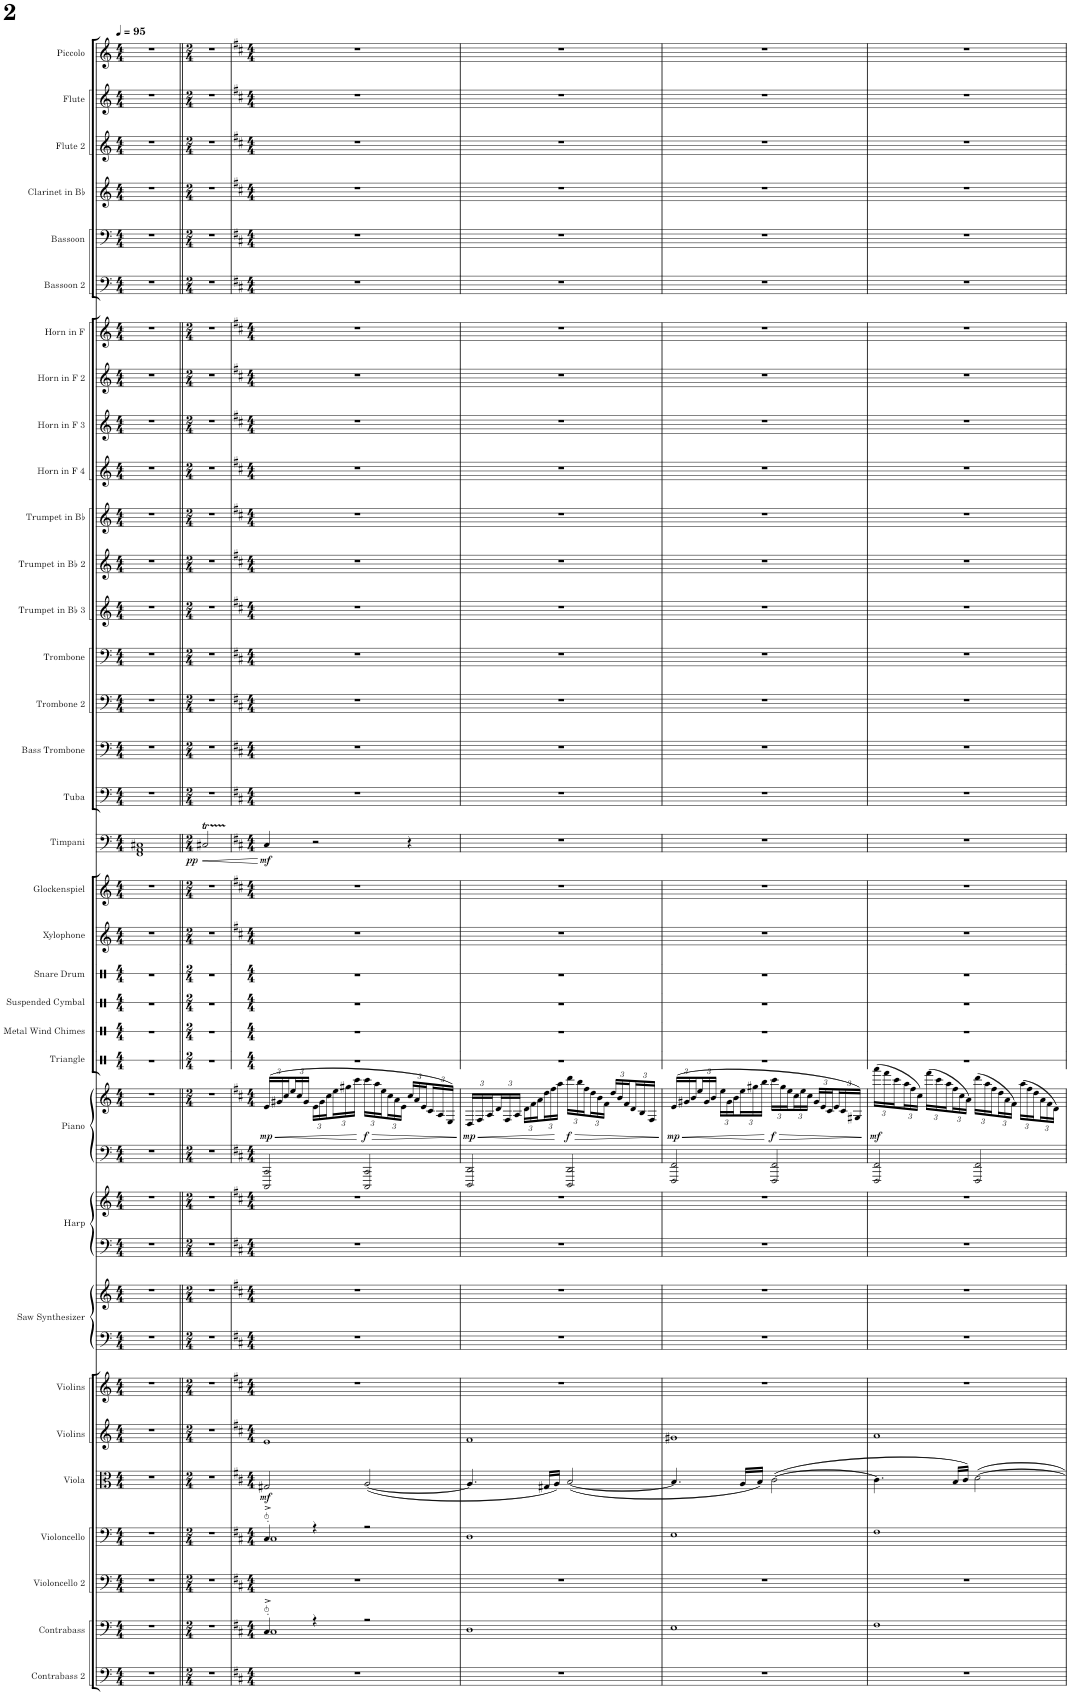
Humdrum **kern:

**kern	**kern	**kern	**kern	**kern	**dynam	**kern	**kern	**kern	**kern	**kern	**kern	**kern	**kern	**dynam	**kern	**kern	**kern	**kern	**kern	**kern	**kern	**dynam	**kern	**kern	**kern	**kern	**kern	**kern	**kern	**kern	**kern	**kern	**kern	**kern	**kern	**kern	**kern	**kern	**kern
*part34	*part33	*part32	*part31	*part30	*part30	*part29	*part28	*part27	*part27	*part26	*part26	*part25	*part25	*part25	*part24	*part23	*part22	*part21	*part20	*part19	*part18	*part18	*part17	*part16	*part15	*part14	*part13	*part12	*part11	*part10	*part9	*part8	*part7	*part6	*part5	*part4	*part3	*part2	*part1
*staff37	*staff36	*staff35	*staff34	*staff33	*staff33	*staff32	*staff31	*staff30	*staff29	*staff28	*staff27	*staff26	*staff25	*staff25/26	*staff24	*staff23	*staff22	*staff21	*staff20	*staff19	*staff18	*staff18	*staff17	*staff16	*staff15	*staff14	*staff13	*staff12	*staff11	*staff10	*staff9	*staff8	*staff7	*staff6	*staff5	*staff4	*staff3	*staff2	*staff1
*I"Contrabass 2	*I"Contrabass	*I"Violoncello 2	*I"Violoncello	*I"Viola	*	*I"Violins	*I"Violins	*I"Saw Synthesizer	*	*I"Harp	*	*I"Piano	*	*	*I"Triangle	*I"Metal Wind Chimes	*I"Suspended Cymbal	*I"Snare Drum	*I"Xylophone	*I"Glockenspiel	*I"Timpani	*	*I"Tuba	*I"Bass Trombone	*I"Trombone 2	*I"Trombone	*I"Trumpet in Bb 3	*I"Trumpet in Bb 2	*I"Trumpet in Bb	*I"Horn in F 4	*I"Horn in F 3	*I"Horn in F 2	*I"Horn in F	*I"Bassoon 2	*I"Bassoon	*I"Clarinet in Bb	*I"Flute 2	*I"Flute	*I"Piccolo
*I'Cb. 2	*I'Cb.	*I'Vc. 2	*I'Vc.	*I'Vla.	*	*I'Vlns.	*I'Vlns.	*I'Synth.	*	*I'Hrp.	*	*I'Pno.	*	*	*I'Trgl.	*I'Met. Wn Ch.	*I'Sus. Cym.	*I'SD	*I'Xyl.	*I'Glock.	*I'Timp.	*	*I'Tba.	*I'B. Tbn.	*I'Tbn. 2	*I'Tbn.	*I'Tpt. in Bb 3	*I'Tpt. in Bb 2	*I'Tpt. in Bb	*I'Hn. in F 4	*I'Hn. in F 3	*I'Hn. in F 2	*I'Hn. in F	*I'Bsn. 2	*I'Bsn.	*I'Cl. in Bb	*I'Fl. 2	*I'Fl.	*I'Picc.
*	*	*	*	*	*	*	*	*	*	*	*	*	*	*	*stria1	*stria1	*stria1	*stria1	*	*	*	*	*	*	*	*	*	*	*	*	*	*	*	*	*	*	*	*	*
*clefF4	*clefF4	*clefF4	*clefF4	*clefC3	*	*clefG2	*clefG2	*clefF4	*clefG2	*clefF4	*clefG2	*clefF4	*clefG2	*	*clefX	*clefX	*clefX	*clefX	*clefG2	*clefG2	*clefF4	*	*clefF4	*clefF4	*clefF4	*clefF4	*clefG2	*clefG2	*clefG2	*clefG2	*clefG2	*clefG2	*clefG2	*clefF4	*clefF4	*clefG2	*clefG2	*clefG2	*clefG2
*Trd7c12	*Trd7c12	*	*	*	*	*	*	*	*	*	*	*	*	*	*	*	*	*	*Trd-7c-12	*Trd-14c-24	*	*	*	*	*	*	*Trd1c2	*Trd1c2	*Trd1c2	*Trd4c7	*Trd4c7	*Trd4c7	*Trd4c7	*	*	*Trd1c2	*	*	*Trd-7c-12
*k[]	*k[]	*k[]	*k[]	*k[]	*	*k[]	*k[]	*k[]	*k[]	*k[]	*k[]	*k[]	*k[]	*	*k[]	*k[]	*k[]	*k[]	*k[]	*k[]	*k[]	*	*k[]	*k[]	*k[]	*k[]	*k[]	*k[]	*k[]	*k[]	*k[]	*k[]	*k[]	*k[]	*k[]	*k[]	*k[]	*k[]	*k[]
*M4/4	*M4/4	*M4/4	*M4/4	*M4/4	*	*M4/4	*M4/4	*M4/4	*M4/4	*M4/4	*M4/4	*M4/4	*M4/4	*	*M4/4	*M4/4	*M4/4	*M4/4	*M4/4	*M4/4	*M4/4	*	*M4/4	*M4/4	*M4/4	*M4/4	*M4/4	*M4/4	*M4/4	*M4/4	*M4/4	*M4/4	*M4/4	*M4/4	*M4/4	*M4/4	*M4/4	*M4/4	*M4/4
*MM95	*MM95	*MM95	*MM95	*MM95	*	*MM95	*MM95	*MM95	*MM95	*MM95	*MM95	*MM95	*MM95	*	*MM95	*MM95	*MM95	*MM95	*MM95	*MM95	*MM95	*	*MM95	*MM95	*MM95	*MM95	*MM95	*MM95	*MM95	*MM95	*MM95	*MM95	*MM95	*MM95	*MM95	*MM95	*MM95	*MM95	*MM95
=1	=1	=1	=1	=1	=1	=1	=1	=1	=1	=1	=1	=1	=1	=1	=1	=1	=1	=1	=1	=1	=1	=1	=1	=1	=1	=1	=1	=1	=1	=1	=1	=1	=1	=1	=1	=1	=1	=1	=1
1r	1r	1r	1r	1r	.	1r	1r	1r	1r	1r	1r	1r	1r	.	1r	1r	1r	1r	1r	1r	1FF 1AA 1C#X	.	1r	1r	1r	1r	1r	1r	1r	1r	1r	1r	1r	1r	1r	1r	1r	1r	1r
=2||	=2||	=2||	=2||	=2||	=2||	=2||	=2||	=2||	=2||	=2||	=2||	=2||	=2||	=2||	=2||	=2||	=2||	=2||	=2||	=2||	=2||	=2||	=2||	=2||	=2||	=2||	=2||	=2||	=2||	=2||	=2||	=2||	=2||	=2||	=2||	=2||	=2||	=2||	=2||
*M2/4	*M2/4	*M2/4	*M2/4	*M2/4	*	*M2/4	*M2/4	*M2/4	*M2/4	*M2/4	*M2/4	*M2/4	*M2/4	*	*M2/4	*M2/4	*M2/4	*M2/4	*M2/4	*M2/4	*M2/4	*	*M2/4	*M2/4	*M2/4	*M2/4	*M2/4	*M2/4	*M2/4	*M2/4	*M2/4	*M2/4	*M2/4	*M2/4	*M2/4	*M2/4	*M2/4	*M2/4	*M2/4
!	!	!	!	!	!	!	!	!	!	!	!	!	!	!	!	!	!	!	!	!	!	!LO:DY:b	!	!	!	!	!	!	!	!	!	!	!	!	!	!	!	!	!
2r	2r	2r	2r	2r	.	2r	2r	2r	2r	2r	2r	2r	2r	.	2r	2r	2r	2r	2r	2r	2C#Xt/	pp	2r	2r	2r	2r	2r	2r	2r	2r	2r	2r	2r	2r	2r	2r	2r	2r	2r
=3	=3	=3	=3	=3	=3	=3	=3	=3	=3	=3	=3	=3	=3	=3	=3	=3	=3	=3	=3	=3	=3	=3	=3	=3	=3	=3	=3	=3	=3	=3	=3	=3	=3	=3	=3	=3	=3	=3	=3
*k[f#c#]	*k[f#c#]	*k[f#c#]	*k[f#c#]	*k[f#c#]	*	*k[f#c#]	*k[f#c#]	*k[f#c#]	*k[f#c#]	*k[f#c#]	*k[f#c#]	*k[f#c#]	*k[f#c#]	*	*	*	*	*	*k[f#c#]	*k[f#c#]	*k[f#c#]	*	*k[f#c#]	*k[f#c#]	*k[f#c#]	*k[f#c#]	*k[f#c#]	*k[f#c#]	*k[f#c#]	*k[f#c#]	*k[f#c#]	*k[f#c#]	*k[f#c#]	*k[f#c#]	*k[f#c#]	*k[f#c#]	*k[f#c#]	*k[f#c#]	*k[f#c#]
*M4/4	*M4/4	*M4/4	*M4/4	*M4/4	*	*M4/4	*M4/4	*M4/4	*M4/4	*M4/4	*M4/4	*M4/4	*M4/4	*	*M4/4	*M4/4	*M4/4	*M4/4	*M4/4	*M4/4	*M4/4	*	*M4/4	*M4/4	*M4/4	*M4/4	*M4/4	*M4/4	*M4/4	*M4/4	*M4/4	*M4/4	*M4/4	*M4/4	*M4/4	*M4/4	*M4/4	*M4/4	*M4/4
*	*^	*	*^	*	*	*	*	*	*	*	*	*	*	*	*	*	*	*	*	*	*	*	*	*	*	*	*	*	*	*	*	*	*	*	*	*	*	*	*
*	*	*	*	*	*	*	*	*	*	*	*	*	*	*	*Xbrackettup	*	*	*	*	*	*	*	*	*	*	*	*	*	*	*	*	*	*	*	*	*	*	*	*	*	*
!	!	!	!	!	!	!	!LO:DY:b	!	!	!	!	!	!	!	!	!LO:HP:b	!	!	!	!	!	!	!	!	!	!	!	!	!	!	!	!	!	!	!	!	!	!	!	!	!
!	!	!	!	!	!	!	!	!	!	!	!	!	!	!	!	!LO:DY:n=1:b	!	!	!	!	!	!	!	!LO:DY:b	!	!	!	!	!	!	!	!	!	!	!	!	!	!	!	!	!
1r	4C#'^/	1C#	1r	4C#'^/	1C#	2G#X/	mf	1e	1r	1r	1r	1r	1r	2CCC#/ 2CC#/	(24e/LL	< mp	1r	1r	1r	1r	1r	1r	4C#/	mf	1r	1r	1r	1r	1r	1r	1r	1r	1r	1r	1r	1r	1r	1r	1r	1r	1r
.	.	.	.	.	.	.	.	.	.	.	.	.	.	.	24g#X/	.	.	.	.	.	.	.	.	.	.	.	.	.	.	.	.	.	.	.	.	.	.	.	.	.	.
.	.	.	.	.	.	.	.	.	.	.	.	.	.	.	24cc#/	.	.	.	.	.	.	.	.	.	.	.	.	.	.	.	.	.	.	.	.	.	.	.	.	.	.
.	.	.	.	.	.	.	.	.	.	.	.	.	.	.	24ee/	.	.	.	.	.	.	.	.	.	.	.	.	.	.	.	.	.	.	.	.	.	.	.	.	.	.
.	.	.	.	.	.	.	.	.	.	.	.	.	.	.	24cc#/	.	.	.	.	.	.	.	.	.	.	.	.	.	.	.	.	.	.	.	.	.	.	.	.	.	.
.	.	.	.	.	.	.	.	.	.	.	.	.	.	.	24g#/JJ	.	.	.	.	.	.	.	.	.	.	.	.	.	.	.	.	.	.	.	.	.	.	.	.	.	.
.	4r	.	.	4r	.	.	.	.	.	.	.	.	.	.	24e\LL	.	.	.	.	.	.	.	2r	.	.	.	.	.	.	.	.	.	.	.	.	.	.	.	.	.	.
.	.	.	.	.	.	.	.	.	.	.	.	.	.	.	24g#\	.	.	.	.	.	.	.	.	.	.	.	.	.	.	.	.	.	.	.	.	.	.	.	.	.	.
.	.	.	.	.	.	.	.	.	.	.	.	.	.	.	24cc#\	.	.	.	.	.	.	.	.	.	.	.	.	.	.	.	.	.	.	.	.	.	.	.	.	.	.
.	.	.	.	.	.	.	.	.	.	.	.	.	.	.	24ee\	.	.	.	.	.	.	.	.	.	.	.	.	.	.	.	.	.	.	.	.	.	.	.	.	.	.
.	.	.	.	.	.	.	.	.	.	.	.	.	.	.	24gg#X\	.	.	.	.	.	.	.	.	.	.	.	.	.	.	.	.	.	.	.	.	.	.	.	.	.	.
.	.	.	.	.	.	.	.	.	.	.	.	.	.	.	24ccc#\JJ	.	.	.	.	.	.	.	.	.	.	.	.	.	.	.	.	.	.	.	.	.	.	.	.	.	.
!	!	!	!	!	!	!	!	!	!	!	!	!	!	!	!	!LO:HP:b	!	!	!	!	!	!	!	!	!	!	!	!	!	!	!	!	!	!	!	!	!	!	!	!	!
!	!	!	!	!	!	!	!	!	!	!	!	!	!	!	!	!LO:DY:n=2:b	!	!	!	!	!	!	!	!	!	!	!	!	!	!	!	!	!	!	!	!	!	!	!	!	!
.	2r	.	.	2r	.	([2A/	.	.	.	.	.	.	.	2CCC#/ 2CC#/	24ccc#\LL	> f	.	.	.	.	.	.	.	.	.	.	.	.	.	.	.	.	.	.	.	.	.	.	.	.	.
.	.	.	.	.	.	.	.	.	.	.	.	.	.	.	24aa\	.	.	.	.	.	.	.	.	.	.	.	.	.	.	.	.	.	.	.	.	.	.	.	.	.	.
.	.	.	.	.	.	.	.	.	.	.	.	.	.	.	24ee\	.	.	.	.	.	.	.	.	.	.	.	.	.	.	.	.	.	.	.	.	.	.	.	.	.	.
.	.	.	.	.	.	.	.	.	.	.	.	.	.	.	24cc#\	.	.	.	.	.	.	.	.	.	.	.	.	.	.	.	.	.	.	.	.	.	.	.	.	.	.
.	.	.	.	.	.	.	.	.	.	.	.	.	.	.	24a\	.	.	.	.	.	.	.	.	.	.	.	.	.	.	.	.	.	.	.	.	.	.	.	.	.	.
.	.	.	.	.	.	.	.	.	.	.	.	.	.	.	24e\JJ	.	.	.	.	.	.	.	.	.	.	.	.	.	.	.	.	.	.	.	.	.	.	.	.	.	.
.	.	.	.	.	.	.	.	.	.	.	.	.	.	.	24cc#/LL	.	.	.	.	.	.	.	4r	.	.	.	.	.	.	.	.	.	.	.	.	.	.	.	.	.	.
.	.	.	.	.	.	.	.	.	.	.	.	.	.	.	24a/	.	.	.	.	.	.	.	.	.	.	.	.	.	.	.	.	.	.	.	.	.	.	.	.	.	.
.	.	.	.	.	.	.	.	.	.	.	.	.	.	.	24e/	.	.	.	.	.	.	.	.	.	.	.	.	.	.	.	.	.	.	.	.	.	.	.	.	.	.
.	.	.	.	.	.	.	.	.	.	.	.	.	.	.	24c#/	.	.	.	.	.	.	.	.	.	.	.	.	.	.	.	.	.	.	.	.	.	.	.	.	.	.
.	.	.	.	.	.	.	.	.	.	.	.	.	.	.	24A/	.	.	.	.	.	.	.	.	.	.	.	.	.	.	.	.	.	.	.	.	.	.	.	.	.	.
.	.	.	.	.	.	.	.	.	.	.	.	.	.	.	24E/JJ)	.	.	.	.	.	.	.	.	.	.	.	.	.	.	.	.	.	.	.	.	.	.	.	.	.	.
*	*v	*v	*	*v	*v	*	*	*	*	*	*	*	*	*	*	*	*	*	*	*	*	*	*	*	*	*	*	*	*	*	*	*	*	*	*	*	*	*	*	*	*
.	.	.	.	.	.	.	.	.	.	.	.	.	.	[	.	.	.	.	.	.	.	.	.	.	.	.	.	.	.	.	.	.	.	.	.	.	.	.	.
=4	=4	=4	=4	=4	=4	=4	=4	=4	=4	=4	=4	=4	=4	=4	=4	=4	=4	=4	=4	=4	=4	=4	=4	=4	=4	=4	=4	=4	=4	=4	=4	=4	=4	=4	=4	=4	=4	=4	=4
!	!	!	!	!	!	!	!	!	!	!	!	!	!	!LO:HP:b	!	!	!	!	!	!	!	!	!	!	!	!	!	!	!	!	!	!	!	!	!	!	!	!	!
!	!	!	!	!	!	!	!	!	!	!	!	!	!	!LO:DY:n=1:b	!	!	!	!	!	!	!	!	!	!	!	!	!	!	!	!	!	!	!	!	!	!	!	!	!
1r	1D	1r	1D	4.A/]	.	1f#	1r	1r	1r	1r	1r	2DDD/ 2DD/	24D/LL	< mp	1r	1r	1r	1r	1r	1r	1r	.	1r	1r	1r	1r	1r	1r	1r	1r	1r	1r	1r	1r	1r	1r	1r	1r	1r
.	.	.	.	.	.	.	.	.	.	.	.	.	24F#/	.	.	.	.	.	.	.	.	.	.	.	.	.	.	.	.	.	.	.	.	.	.	.	.	.	.
.	.	.	.	.	.	.	.	.	.	.	.	.	24A/	.	.	.	.	.	.	.	.	.	.	.	.	.	.	.	.	.	.	.	.	.	.	.	.	.	.
.	.	.	.	.	.	.	.	.	.	.	.	.	24d/	.	.	.	.	.	.	.	.	.	.	.	.	.	.	.	.	.	.	.	.	.	.	.	.	.	.
.	.	.	.	.	.	.	.	.	.	.	.	.	24F#/	.	.	.	.	.	.	.	.	.	.	.	.	.	.	.	.	.	.	.	.	.	.	.	.	.	.
.	.	.	.	.	.	.	.	.	.	.	.	.	24A/JJ	.	.	.	.	.	.	.	.	.	.	.	.	.	.	.	.	.	.	.	.	.	.	.	.	.	.
.	.	.	.	.	.	.	.	.	.	.	.	.	24d\LL	.	.	.	.	.	.	.	.	.	.	.	.	.	.	.	.	.	.	.	.	.	.	.	.	.	.
.	.	.	.	.	.	.	.	.	.	.	.	.	24f#\	.	.	.	.	.	.	.	.	.	.	.	.	.	.	.	.	.	.	.	.	.	.	.	.	.	.
.	.	.	.	.	.	.	.	.	.	.	.	.	24a\	.	.	.	.	.	.	.	.	.	.	.	.	.	.	.	.	.	.	.	.	.	.	.	.	.	.
.	.	.	.	16G#X/LL	.	.	.	.	.	.	.	.	24dd\	.	.	.	.	.	.	.	.	.	.	.	.	.	.	.	.	.	.	.	.	.	.	.	.	.	.
.	.	.	.	.	.	.	.	.	.	.	.	.	24ff#\	.	.	.	.	.	.	.	.	.	.	.	.	.	.	.	.	.	.	.	.	.	.	.	.	.	.
.	.	.	.	16A/JJ)	.	.	.	.	.	.	.	.	.	.	.	.	.	.	.	.	.	.	.	.	.	.	.	.	.	.	.	.	.	.	.	.	.	.	.
.	.	.	.	.	.	.	.	.	.	.	.	.	24aa\JJ	.	.	.	.	.	.	.	.	.	.	.	.	.	.	.	.	.	.	.	.	.	.	.	.	.	.
!	!	!	!	!	!	!	!	!	!	!	!	!	!	!LO:HP:n=1:b	!	!	!	!	!	!	!	!	!	!	!	!	!	!	!	!	!	!	!	!	!	!	!	!	!
!	!	!	!	!	!	!	!	!	!	!	!	!	!	!LO:DY:n=2:b	!	!	!	!	!	!	!	!	!	!	!	!	!	!	!	!	!	!	!	!	!	!	!	!	!
.	.	.	.	([2B/	.	.	.	.	.	.	.	2DDD/ 2DD/	24ddd\LL	] > f	.	.	.	.	.	.	.	.	.	.	.	.	.	.	.	.	.	.	.	.	.	.	.	.	.
.	.	.	.	.	.	.	.	.	.	.	.	.	24bb\	.	.	.	.	.	.	.	.	.	.	.	.	.	.	.	.	.	.	.	.	.	.	.	.	.	.
.	.	.	.	.	.	.	.	.	.	.	.	.	24ff#\	.	.	.	.	.	.	.	.	.	.	.	.	.	.	.	.	.	.	.	.	.	.	.	.	.	.
.	.	.	.	.	.	.	.	.	.	.	.	.	24dd\	.	.	.	.	.	.	.	.	.	.	.	.	.	.	.	.	.	.	.	.	.	.	.	.	.	.
.	.	.	.	.	.	.	.	.	.	.	.	.	24b\	.	.	.	.	.	.	.	.	.	.	.	.	.	.	.	.	.	.	.	.	.	.	.	.	.	.
.	.	.	.	.	.	.	.	.	.	.	.	.	24f#\JJ	.	.	.	.	.	.	.	.	.	.	.	.	.	.	.	.	.	.	.	.	.	.	.	.	.	.
.	.	.	.	.	.	.	.	.	.	.	.	.	24dd/LL	.	.	.	.	.	.	.	.	.	.	.	.	.	.	.	.	.	.	.	.	.	.	.	.	.	.
.	.	.	.	.	.	.	.	.	.	.	.	.	24b/	.	.	.	.	.	.	.	.	.	.	.	.	.	.	.	.	.	.	.	.	.	.	.	.	.	.
.	.	.	.	.	.	.	.	.	.	.	.	.	24f#/	.	.	.	.	.	.	.	.	.	.	.	.	.	.	.	.	.	.	.	.	.	.	.	.	.	.
.	.	.	.	.	.	.	.	.	.	.	.	.	24d/	.	.	.	.	.	.	.	.	.	.	.	.	.	.	.	.	.	.	.	.	.	.	.	.	.	.
.	.	.	.	.	.	.	.	.	.	.	.	.	24B/	.	.	.	.	.	.	.	.	.	.	.	.	.	.	.	.	.	.	.	.	.	.	.	.	.	.
.	.	.	.	.	.	.	.	.	.	.	.	.	24F#/JJ	.	.	.	.	.	.	.	.	.	.	.	.	.	.	.	.	.	.	.	.	.	.	.	.	.	.
.	.	.	.	.	.	.	.	.	.	.	.	.	.	[	.	.	.	.	.	.	.	.	.	.	.	.	.	.	.	.	.	.	.	.	.	.	.	.	.
=5	=5	=5	=5	=5	=5	=5	=5	=5	=5	=5	=5	=5	=5	=5	=5	=5	=5	=5	=5	=5	=5	=5	=5	=5	=5	=5	=5	=5	=5	=5	=5	=5	=5	=5	=5	=5	=5	=5	=5
!	!	!	!	!	!	!	!	!	!	!	!	!	!	!LO:HP:b	!	!	!	!	!	!	!	!	!	!	!	!	!	!	!	!	!	!	!	!	!	!	!	!	!
!	!	!	!	!	!	!	!	!	!	!	!	!	!	!LO:DY:n=1:b	!	!	!	!	!	!	!	!	!	!	!	!	!	!	!	!	!	!	!	!	!	!	!	!	!
1r	1E	1r	1E	4.B/]	.	1g#X	1r	1r	1r	1r	1r	2FFF#/ 2FF#/	(24e/LL	< mp	1r	1r	1r	1r	1r	1r	1r	.	1r	1r	1r	1r	1r	1r	1r	1r	1r	1r	1r	1r	1r	1r	1r	1r	1r
.	.	.	.	.	.	.	.	.	.	.	.	.	24g#X/	.	.	.	.	.	.	.	.	.	.	.	.	.	.	.	.	.	.	.	.	.	.	.	.	.	.
.	.	.	.	.	.	.	.	.	.	.	.	.	24b/	.	.	.	.	.	.	.	.	.	.	.	.	.	.	.	.	.	.	.	.	.	.	.	.	.	.
.	.	.	.	.	.	.	.	.	.	.	.	.	24ee/	.	.	.	.	.	.	.	.	.	.	.	.	.	.	.	.	.	.	.	.	.	.	.	.	.	.
.	.	.	.	.	.	.	.	.	.	.	.	.	24g#/	.	.	.	.	.	.	.	.	.	.	.	.	.	.	.	.	.	.	.	.	.	.	.	.	.	.
.	.	.	.	.	.	.	.	.	.	.	.	.	24b/JJ	.	.	.	.	.	.	.	.	.	.	.	.	.	.	.	.	.	.	.	.	.	.	.	.	.	.
.	.	.	.	.	.	.	.	.	.	.	.	.	24ee\LL	.	.	.	.	.	.	.	.	.	.	.	.	.	.	.	.	.	.	.	.	.	.	.	.	.	.
.	.	.	.	.	.	.	.	.	.	.	.	.	24g#\	.	.	.	.	.	.	.	.	.	.	.	.	.	.	.	.	.	.	.	.	.	.	.	.	.	.
.	.	.	.	.	.	.	.	.	.	.	.	.	24b\	.	.	.	.	.	.	.	.	.	.	.	.	.	.	.	.	.	.	.	.	.	.	.	.	.	.
.	.	.	.	16A/LL	.	.	.	.	.	.	.	.	24ee\	.	.	.	.	.	.	.	.	.	.	.	.	.	.	.	.	.	.	.	.	.	.	.	.	.	.
.	.	.	.	.	.	.	.	.	.	.	.	.	24gg#X\	.	.	.	.	.	.	.	.	.	.	.	.	.	.	.	.	.	.	.	.	.	.	.	.	.	.
.	.	.	.	16B/JJ)	.	.	.	.	.	.	.	.	.	.	.	.	.	.	.	.	.	.	.	.	.	.	.	.	.	.	.	.	.	.	.	.	.	.	.
.	.	.	.	.	.	.	.	.	.	.	.	.	24bb\JJ	.	.	.	.	.	.	.	.	.	.	.	.	.	.	.	.	.	.	.	.	.	.	.	.	.	.
!	!	!	!	!	!	!	!	!	!	!	!	!	!	!LO:DY:n=2:b	!	!	!	!	!	!	!	!	!	!	!	!	!	!	!	!	!	!	!	!	!	!	!	!	!
.	.	.	.	([2c#\	.	.	.	.	.	.	.	2FFF#/ 2FF#/	24ccc#\LL	] f	.	.	.	.	.	.	.	.	.	.	.	.	.	.	.	.	.	.	.	.	.	.	.	.	.
.	.	.	.	.	.	.	.	.	.	.	.	.	24gg#\	.	.	.	.	.	.	.	.	.	.	.	.	.	.	.	.	.	.	.	.	.	.	.	.	.	.
.	.	.	.	.	.	.	.	.	.	.	.	.	24ee\	.	.	.	.	.	.	.	.	.	.	.	.	.	.	.	.	.	.	.	.	.	.	.	.	.	.
.	.	.	.	.	.	.	.	.	.	.	.	.	24cc#\	.	.	.	.	.	.	.	.	.	.	.	.	.	.	.	.	.	.	.	.	.	.	.	.	.	.
.	.	.	.	.	.	.	.	.	.	.	.	.	24ee\	.	.	.	.	.	.	.	.	.	.	.	.	.	.	.	.	.	.	.	.	.	.	.	.	.	.
.	.	.	.	.	.	.	.	.	.	.	.	.	24cc#\JJ	.	.	.	.	.	.	.	.	.	.	.	.	.	.	.	.	.	.	.	.	.	.	.	.	.	.
.	.	.	.	.	.	.	.	.	.	.	.	.	24g#/LL	.	.	.	.	.	.	.	.	.	.	.	.	.	.	.	.	.	.	.	.	.	.	.	.	.	.
.	.	.	.	.	.	.	.	.	.	.	.	.	24e/	.	.	.	.	.	.	.	.	.	.	.	.	.	.	.	.	.	.	.	.	.	.	.	.	.	.
.	.	.	.	.	.	.	.	.	.	.	.	.	24c#/	.	.	.	.	.	.	.	.	.	.	.	.	.	.	.	.	.	.	.	.	.	.	.	.	.	.
.	.	.	.	.	.	.	.	.	.	.	.	.	24e/	.	.	.	.	.	.	.	.	.	.	.	.	.	.	.	.	.	.	.	.	.	.	.	.	.	.
.	.	.	.	.	.	.	.	.	.	.	.	.	24c#/	.	.	.	.	.	.	.	.	.	.	.	.	.	.	.	.	.	.	.	.	.	.	.	.	.	.
.	.	.	.	.	.	.	.	.	.	.	.	.	24G#X/JJ)	.	.	.	.	.	.	.	.	.	.	.	.	.	.	.	.	.	.	.	.	.	.	.	.	.	.
.	.	.	.	.	.	.	.	.	.	.	.	.	.	[	.	.	.	.	.	.	.	.	.	.	.	.	.	.	.	.	.	.	.	.	.	.	.	.	.
=6	=6	=6	=6	=6	=6	=6	=6	=6	=6	=6	=6	=6	=6	=6	=6	=6	=6	=6	=6	=6	=6	=6	=6	=6	=6	=6	=6	=6	=6	=6	=6	=6	=6	=6	=6	=6	=6	=6	=6
!	!	!	!	!	!	!	!	!	!	!	!	!	!	!LO:DY:b	!	!	!	!	!	!	!	!	!	!	!	!	!	!	!	!	!	!	!	!	!	!	!	!	!
1r	1F#	1r	1F#	4.c#\]	.	1a	1r	1r	1r	1r	1r	2FFF#/ 2FF#/	(24aaa\LL	mf	1r	1r	1r	1r	1r	1r	1r	.	1r	1r	1r	1r	1r	1r	1r	1r	1r	1r	1r	1r	1r	1r	1r	1r	1r
.	.	.	.	.	.	.	.	.	.	.	.	.	24fff#\	.	.	.	.	.	.	.	.	.	.	.	.	.	.	.	.	.	.	.	.	.	.	.	.	.	.
.	.	.	.	.	.	.	.	.	.	.	.	.	24ccc#\	.	.	.	.	.	.	.	.	.	.	.	.	.	.	.	.	.	.	.	.	.	.	.	.	.	.
.	.	.	.	.	.	.	.	.	.	.	.	.	24aa\	.	.	.	.	.	.	.	.	.	.	.	.	.	.	.	.	.	.	.	.	.	.	.	.	.	.
.	.	.	.	.	.	.	.	.	.	.	.	.	24ff#\	.	.	.	.	.	.	.	.	.	.	.	.	.	.	.	.	.	.	.	.	.	.	.	.	.	.
.	.	.	.	.	.	.	.	.	.	.	.	.	24cc#\JJ)	.	.	.	.	.	.	.	.	.	.	.	.	.	.	.	.	.	.	.	.	.	.	.	.	.	.
.	.	.	.	.	.	.	.	.	.	.	.	.	(24fff#\LL	.	.	.	.	.	.	.	.	.	.	.	.	.	.	.	.	.	.	.	.	.	.	.	.	.	.
.	.	.	.	.	.	.	.	.	.	.	.	.	24ccc#\	.	.	.	.	.	.	.	.	.	.	.	.	.	.	.	.	.	.	.	.	.	.	.	.	.	.
.	.	.	.	.	.	.	.	.	.	.	.	.	24aa\	.	.	.	.	.	.	.	.	.	.	.	.	.	.	.	.	.	.	.	.	.	.	.	.	.	.
.	.	.	.	16B/LL	.	.	.	.	.	.	.	.	24ff#\	.	.	.	.	.	.	.	.	.	.	.	.	.	.	.	.	.	.	.	.	.	.	.	.	.	.
.	.	.	.	.	.	.	.	.	.	.	.	.	24cc#\	.	.	.	.	.	.	.	.	.	.	.	.	.	.	.	.	.	.	.	.	.	.	.	.	.	.
.	.	.	.	16c#/JJ)	.	.	.	.	.	.	.	.	.	.	.	.	.	.	.	.	.	.	.	.	.	.	.	.	.	.	.	.	.	.	.	.	.	.	.
.	.	.	.	.	.	.	.	.	.	.	.	.	24a\JJ)	.	.	.	.	.	.	.	.	.	.	.	.	.	.	.	.	.	.	.	.	.	.	.	.	.	.
.	.	.	.	[2d\	.	.	.	.	.	.	.	2FFF#/ 2FF#/	(24ddd\LL	.	.	.	.	.	.	.	.	.	.	.	.	.	.	.	.	.	.	.	.	.	.	.	.	.	.
.	.	.	.	.	.	.	.	.	.	.	.	.	24aa\	.	.	.	.	.	.	.	.	.	.	.	.	.	.	.	.	.	.	.	.	.	.	.	.	.	.
.	.	.	.	.	.	.	.	.	.	.	.	.	24ff#\	.	.	.	.	.	.	.	.	.	.	.	.	.	.	.	.	.	.	.	.	.	.	.	.	.	.
.	.	.	.	.	.	.	.	.	.	.	.	.	24dd\	.	.	.	.	.	.	.	.	.	.	.	.	.	.	.	.	.	.	.	.	.	.	.	.	.	.
.	.	.	.	.	.	.	.	.	.	.	.	.	24a\	.	.	.	.	.	.	.	.	.	.	.	.	.	.	.	.	.	.	.	.	.	.	.	.	.	.
.	.	.	.	.	.	.	.	.	.	.	.	.	24f#\JJ)	.	.	.	.	.	.	.	.	.	.	.	.	.	.	.	.	.	.	.	.	.	.	.	.	.	.
.	.	.	.	.	.	.	.	.	.	.	.	.	(24aa\LL	.	.	.	.	.	.	.	.	.	.	.	.	.	.	.	.	.	.	.	.	.	.	.	.	.	.
.	.	.	.	.	.	.	.	.	.	.	.	.	24ff#\	.	.	.	.	.	.	.	.	.	.	.	.	.	.	.	.	.	.	.	.	.	.	.	.	.	.
.	.	.	.	.	.	.	.	.	.	.	.	.	24dd\	.	.	.	.	.	.	.	.	.	.	.	.	.	.	.	.	.	.	.	.	.	.	.	.	.	.
.	.	.	.	.	.	.	.	.	.	.	.	.	24a\	.	.	.	.	.	.	.	.	.	.	.	.	.	.	.	.	.	.	.	.	.	.	.	.	.	.
.	.	.	.	.	.	.	.	.	.	.	.	.	24f#\	.	.	.	.	.	.	.	.	.	.	.	.	.	.	.	.	.	.	.	.	.	.	.	.	.	.
.	.	.	.	.	.	.	.	.	.	.	.	.	24d\JJ)	.	.	.	.	.	.	.	.	.	.	.	.	.	.	.	.	.	.	.	.	.	.	.	.	.	.
=	=	=	=	=	=	=	=	=	=	=	=	=	=	=	=	=	=	=	=	=	=	=	=	=	=	=	=	=	=	=	=	=	=	=	=	=	=	=	=
*-	*-	*-	*-	*-	*-	*-	*-	*-	*-	*-	*-	*-	*-	*-	*-	*-	*-	*-	*-	*-	*-	*-	*-	*-	*-	*-	*-	*-	*-	*-	*-	*-	*-	*-	*-	*-	*-	*-	*-
